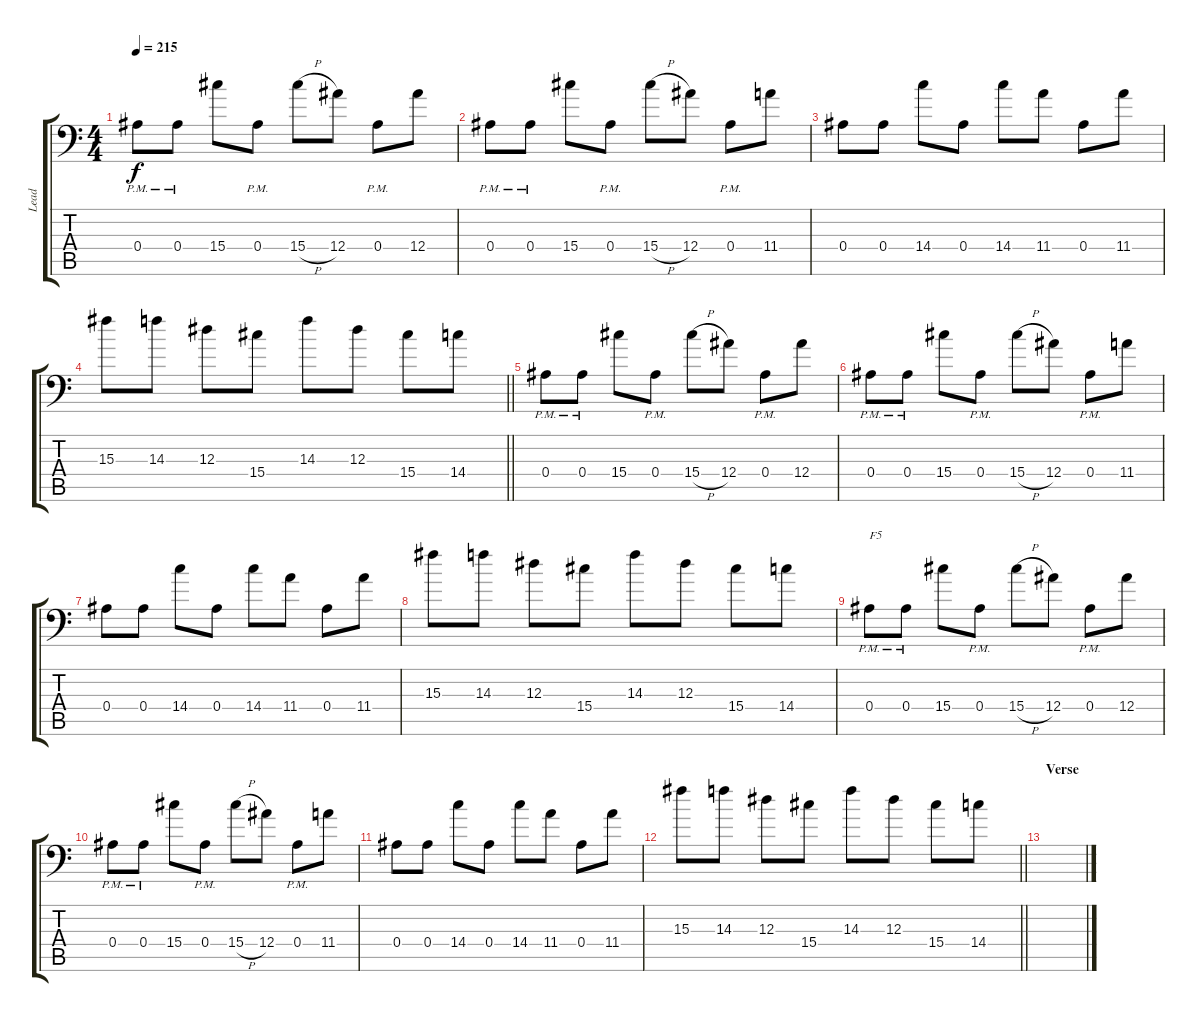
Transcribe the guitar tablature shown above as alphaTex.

\track ("Lead" "Lead") {instrument distortionguitar}
\staff {score tabs}
\tuning (C4 G3 Eb3 Bb2 F2 Bb1) {hide}
\ts (4 4)
\tempo 215
\clef f4
\ks c
0.4{pm}.8{dy f} 0.4{pm}.8 15.4.8 0.4{pm}.8 15.4{h}.8 12.4.8 0.4{pm}.8 12.4.8 |
0.4{pm}.8 0.4{pm}.8 15.4.8 0.4{pm}.8 15.4{h}.8 12.4.8 0.4{pm}.8 11.4.8 |
0.4.8 0.4.8 14.4.8 0.4.8 14.4.8 11.4.8 0.4.8 11.4.8 |
\barLineRight lightlight
15.3.8 14.3.8 12.3.8 15.4.8 14.3.8 12.3.8 15.4.8 14.4.8 |
\section ("" "")
0.4{pm}.8 0.4{pm}.8 15.4.8 0.4{pm}.8 15.4{h}.8 12.4.8 0.4{pm}.8 12.4.8 |
0.4{pm}.8 0.4{pm}.8 15.4.8 0.4{pm}.8 15.4{h}.8 12.4.8 0.4{pm}.8 11.4.8 |
0.4.8 0.4.8 14.4.8 0.4.8 14.4.8 11.4.8 0.4.8 11.4.8 |
15.3.8 14.3.8 12.3.8 15.4.8 14.3.8 12.3.8 15.4.8 14.4.8 |
0.4{pm}.8{txt "F5"} 0.4{pm}.8 15.4.8 0.4{pm}.8 15.4{h}.8 12.4.8 0.4{pm}.8 12.4.8 |
0.4{pm}.8 0.4{pm}.8 15.4.8 0.4{pm}.8 15.4{h}.8 12.4.8 0.4{pm}.8 11.4.8 |
0.4.8 0.4.8 14.4.8 0.4.8 14.4.8 11.4.8 0.4.8 11.4.8 |
\barLineRight lightlight
15.3.8 14.3.8 12.3.8 15.4.8 14.3.8 12.3.8 15.4.8 14.4.8 |
\section ("" "Verse")
